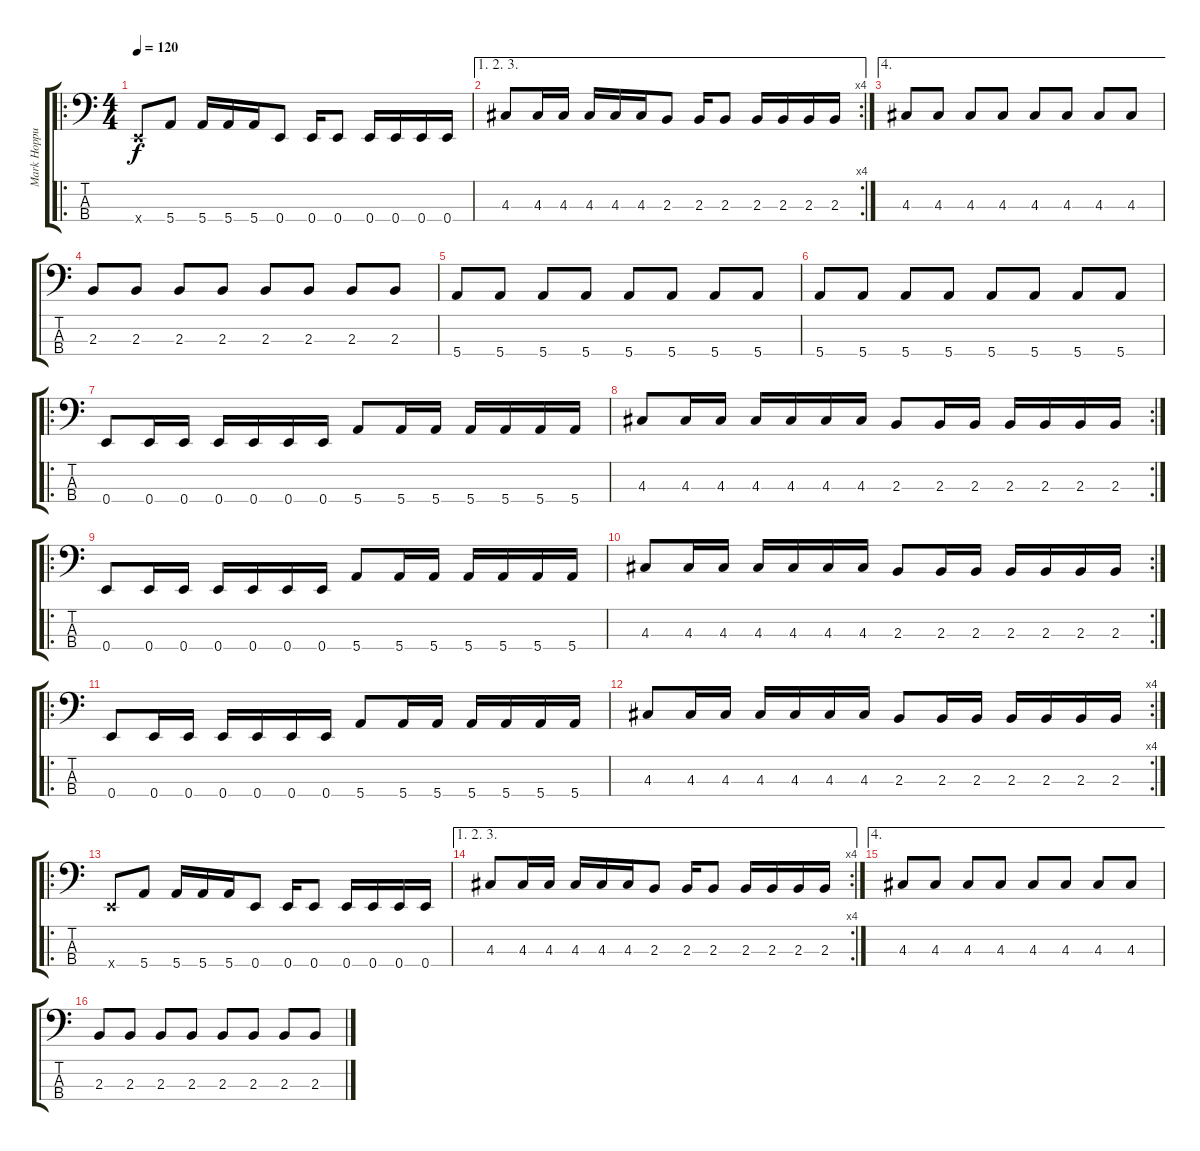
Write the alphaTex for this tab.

\track ("Mark Hoppus" "Mark Hoppu") {instrument slapbass2}
\staff {score tabs}
\tuning (G2 D2 A1 E1) {hide}
\ro
\ts (4 4)
\tempo 120
\clef f4
\ks c
0.4{x}.8{dy f} 5.4.8 5.4.16 5.4.16 5.4.16 0.4.8 0.4.16 0.4.8 0.4.16 0.4.16 0.4.16 0.4.16 |
\ae (1 2 3)
\rc 4
4.3.8 4.3.16 4.3.16 4.3.16 4.3.16 4.3.16 2.3.8 2.3.16 2.3.8 2.3.16 2.3.16 2.3.16 2.3.16 |
\ae 4
4.3.8 4.3.8 4.3.8 4.3.8 4.3.8 4.3.8 4.3.8 4.3.8 |
2.3.8 2.3.8 2.3.8 2.3.8 2.3.8 2.3.8 2.3.8 2.3.8 |
5.4.8 5.4.8 5.4.8 5.4.8 5.4.8 5.4.8 5.4.8 5.4.8 |
5.4.8 5.4.8 5.4.8 5.4.8 5.4.8 5.4.8 5.4.8 5.4.8 |
\ro
0.4.8 0.4.16 0.4.16 0.4.16 0.4.16 0.4.16 0.4.16 5.4.8 5.4.16 5.4.16 5.4.16 5.4.16 5.4.16 5.4.16 |
\rc 2
4.3.8 4.3.16 4.3.16 4.3.16 4.3.16 4.3.16 4.3.16 2.3.8 2.3.16 2.3.16 2.3.16 2.3.16 2.3.16 2.3.16 |
\ro
0.4.8 0.4.16 0.4.16 0.4.16 0.4.16 0.4.16 0.4.16 5.4.8 5.4.16 5.4.16 5.4.16 5.4.16 5.4.16 5.4.16 |
\rc 2
4.3.8 4.3.16 4.3.16 4.3.16 4.3.16 4.3.16 4.3.16 2.3.8 2.3.16 2.3.16 2.3.16 2.3.16 2.3.16 2.3.16 |
\ro
0.4.8 0.4.16 0.4.16 0.4.16 0.4.16 0.4.16 0.4.16 5.4.8 5.4.16 5.4.16 5.4.16 5.4.16 5.4.16 5.4.16 |
\rc 4
4.3.8 4.3.16 4.3.16 4.3.16 4.3.16 4.3.16 4.3.16 2.3.8 2.3.16 2.3.16 2.3.16 2.3.16 2.3.16 2.3.16 |
\ro
0.4{x}.8 5.4.8 5.4.16 5.4.16 5.4.16 0.4.8 0.4.16 0.4.8 0.4.16 0.4.16 0.4.16 0.4.16 |
\ae (1 2 3)
\rc 4
4.3.8 4.3.16 4.3.16 4.3.16 4.3.16 4.3.16 2.3.8 2.3.16 2.3.8 2.3.16 2.3.16 2.3.16 2.3.16 |
\ae 4
4.3.8 4.3.8 4.3.8 4.3.8 4.3.8 4.3.8 4.3.8 4.3.8 |
2.3.8 2.3.8 2.3.8 2.3.8 2.3.8 2.3.8 2.3.8 2.3.8
